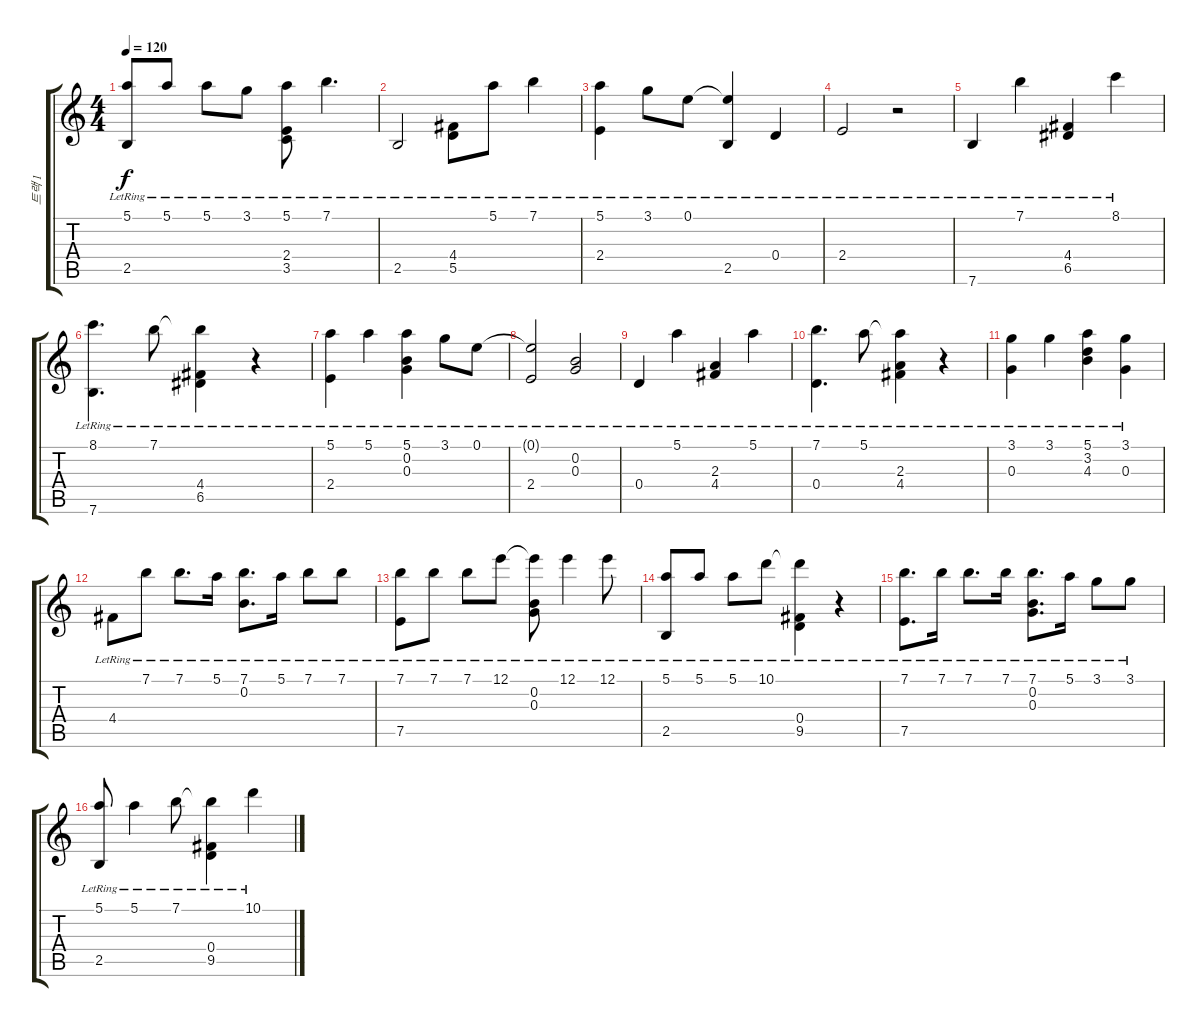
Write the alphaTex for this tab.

\track ("트랙 1" "트랙 1") {instrument acousticguitarnylon}
\staff {score tabs}
\tuning (E4 B3 G3 D3 A2 E2) {hide}
\ts (4 4)
\tempo 120
\clef g2
\ks c
(5.1{lr} 2.5{lr}).8{dy f} 5.1{lr}.8 5.1{lr}.8 3.1{lr}.8 (5.1{lr} 2.4{lr} 3.5{lr}).8 7.1{lr}.4{d} |
2.5{lr}.2 (4.4{lr} 5.5{lr}).8 5.1{lr}.8 7.1{lr}.4 |
(5.1{lr} 2.4{lr}).4 3.1{lr}.8 0.1{lr}.8 (0.1{t} 2.5{lr}).4 0.4{lr}.4 |
2.4{lr}.2 r.2 |
7.6{lr}.4 7.1{lr}.4 (4.4{lr} 6.5{lr}).4 8.1{lr}.4 |
(8.1{lr} 7.6{lr}).4{d} 7.1{lr}.8 (7.1{t} 4.4{lr} 6.5{lr}).4 r.4 |
(5.1{lr} 2.4{lr}).4 5.1{lr}.4 (5.1{lr} 0.2{lr} 0.3{lr}).4 3.1{lr}.8 0.1{lr}.8 |
(0.1{t} 2.4{lr}).2 (0.2{lr} 0.3{lr}).2 |
0.4{lr}.4 5.1{lr}.4 (2.3{lr} 4.4{lr}).4 5.1{lr}.4 |
(7.1{lr} 0.4{lr}).4{d} 5.1{lr}.8 (5.1{t} 2.3{lr} 4.4{lr}).4 r.4 |
(3.1{lr} 0.3{lr}).4 3.1{lr}.4 (5.1{lr} 3.2{lr} 4.3{lr}).4 (3.1{lr} 0.3{lr}).4 |
4.4{lr}.8 7.1{lr}.8 7.1{lr}.8{d} 5.1{lr}.16 (7.1{lr} 0.2{lr}).8{d} 5.1{lr}.16 7.1{lr}.8 7.1{lr}.8 |
(7.1{lr} 7.5{lr}).8 7.1{lr}.8 7.1{lr}.8 12.1{lr}.8 (12.1{t} 0.2{lr} 0.3{lr}).8 12.1{lr}.4 12.1{lr}.8 |
(5.1{lr} 2.5{lr}).8 5.1{lr}.8 5.1{lr}.8 10.1{lr}.8 (10.1{t} 0.4{lr} 9.5{lr}).4 r.4 |
(7.1{lr} 7.5{lr}).8{d} 7.1{lr}.16 7.1{lr}.8{d} 7.1{lr}.16 (7.1{lr} 0.2{lr} 0.3{lr}).8{d} 5.1{lr}.16 3.1{lr}.8 3.1{lr}.8 |
(5.1{lr} 2.5{lr}).8 5.1{lr}.4 7.1{lr}.8 (7.1{t} 0.4{lr} 9.5{lr}).4 10.1{lr}.4
